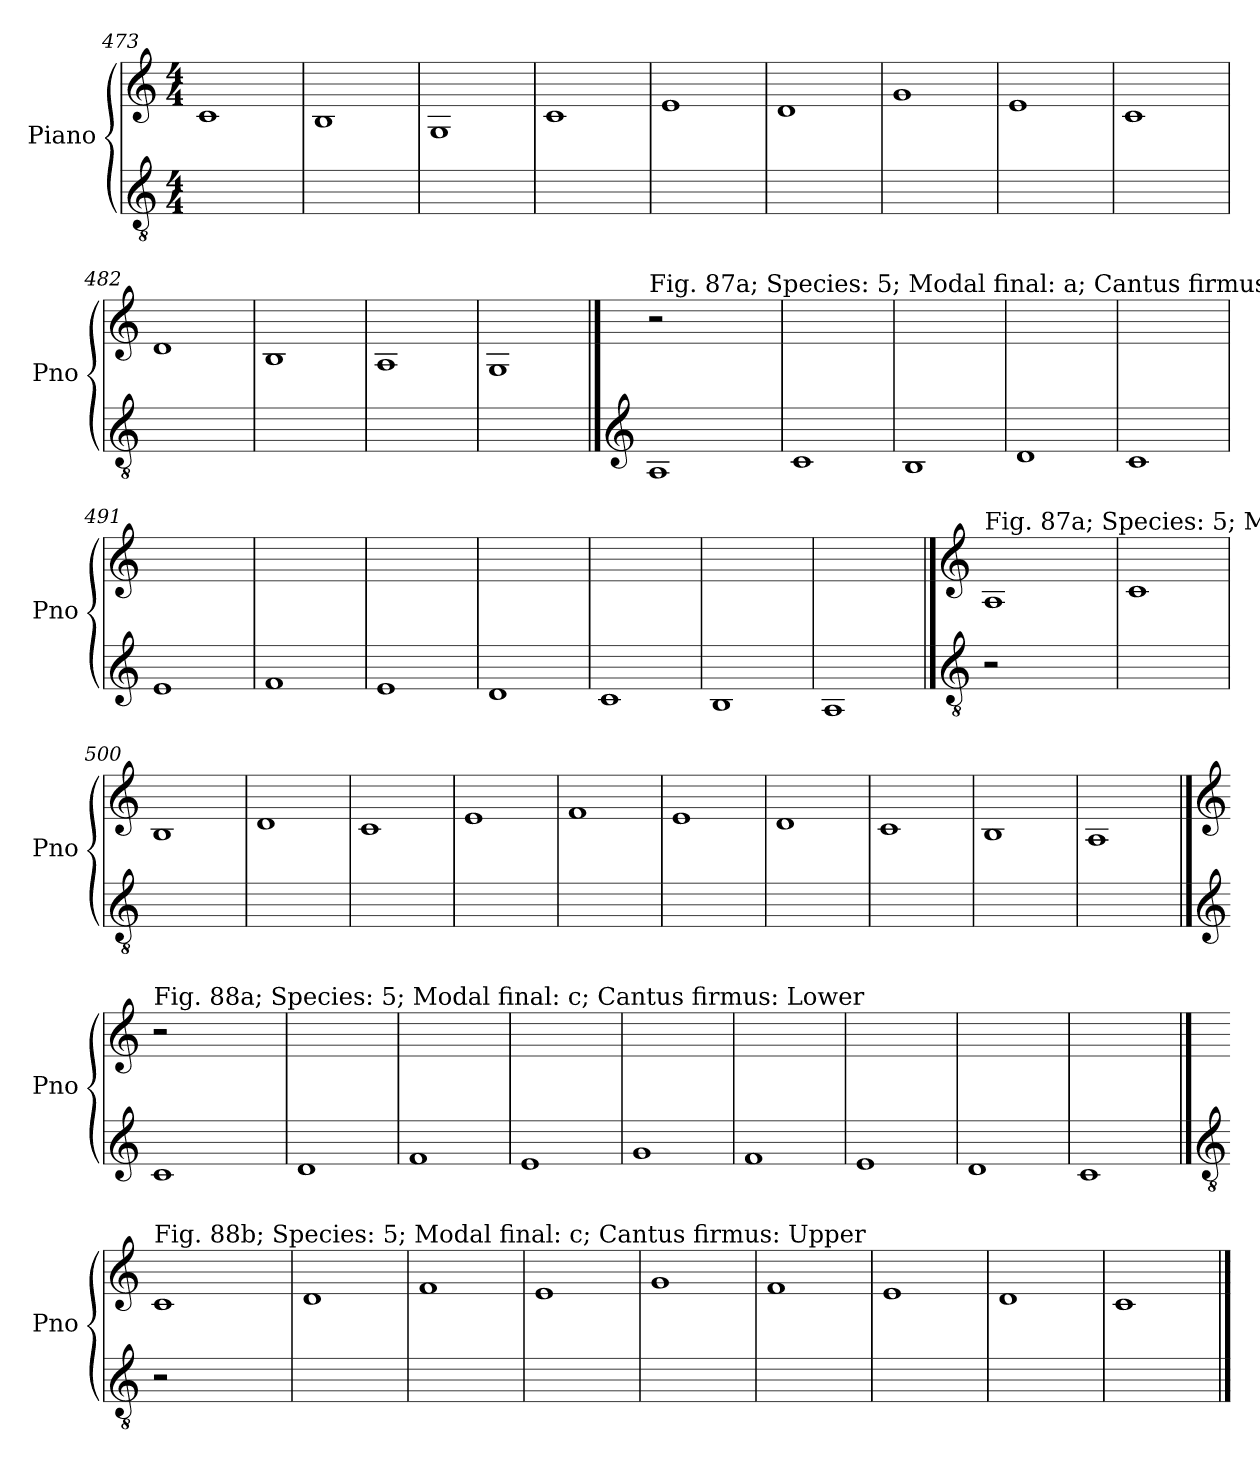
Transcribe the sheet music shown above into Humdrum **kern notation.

**kern	**kern
*part2	*part1
*staff2	*staff1
*I"Piano	*I"Piano
*I'Pno	*I'Pno
*clefGv2	*clefG2
*k[]	*k[]
*M4/4	*M4/4
=473	=473
1ryy	1c
=474	=474
1ryy	1B
=475	=475
1ryy	1G
=476	=476
1ryy	1c
=477	=477
1ryy	1e
=478	=478
1ryy	1d
=479	=479
1ryy	1g
=480	=480
1ryy	1e
=481	=481
1ryy	1c
=482	=482
1ryy	1d
=483	=483
1ryy	1B
=484	=484
1ryy	1A
=485	=485
1ryy	1G
!!LO:LB:g=z
==486	==486
*clefG2	*
!	!LO:TX:a:t=Fig. 87a; Species&colon; 5; Modal final&colon; a; Cantus firmus&colon; Lower
1A	2r
.	2ryy
=487	=487
1c	1ryy
=488	=488
1B	1ryy
=489	=489
1d	1ryy
=490	=490
1c	1ryy
=491	=491
1e	1ryy
=492	=492
1f	1ryy
=493	=493
1e	1ryy
=494	=494
1d	1ryy
=495	=495
1c	1ryy
=496	=496
1B	1ryy
=497	=497
1A	1ryy
!!LO:LB:g=z
==498	==498
*clefGv2	*clefG2
!	!LO:TX:a:t=Fig. 87a; Species&colon; 5; Modal final&colon; a; Cantus firmus&colon; Upper
2r	1A
2ryy	.
=499	=499
1ryy	1c
=500	=500
1ryy	1B
=501	=501
1ryy	1d
=502	=502
1ryy	1c
=503	=503
1ryy	1e
=504	=504
1ryy	1f
=505	=505
1ryy	1e
=506	=506
1ryy	1d
=507	=507
1ryy	1c
=508	=508
1ryy	1B
=509	=509
1ryy	1A
!!LO:LB:g=z
==510	==510
*clefG2	*clefG2
!	!LO:TX:a:t=Fig. 88a; Species&colon; 5; Modal final&colon; c; Cantus firmus&colon; Lower
1c	2r
.	2ryy
=511	=511
1d	1ryy
=512	=512
1f	1ryy
=513	=513
1e	1ryy
=514	=514
1g	1ryy
=515	=515
1f	1ryy
=516	=516
1e	1ryy
=517	=517
1d	1ryy
=518	=518
1c	1ryy
!!LO:LB:g=z
==519	==519
*clefGv2	*
!	!LO:TX:a:t=Fig. 88b; Species&colon; 5; Modal final&colon; c; Cantus firmus&colon; Upper
2r	1c
2ryy	.
=520	=520
1ryy	1d
=521	=521
1ryy	1f
=522	=522
1ryy	1e
=523	=523
1ryy	1g
=524	=524
1ryy	1f
=525	=525
1ryy	1e
=526	=526
1ryy	1d
=527	=527
1ryy	1c
==	==
*-	*-
